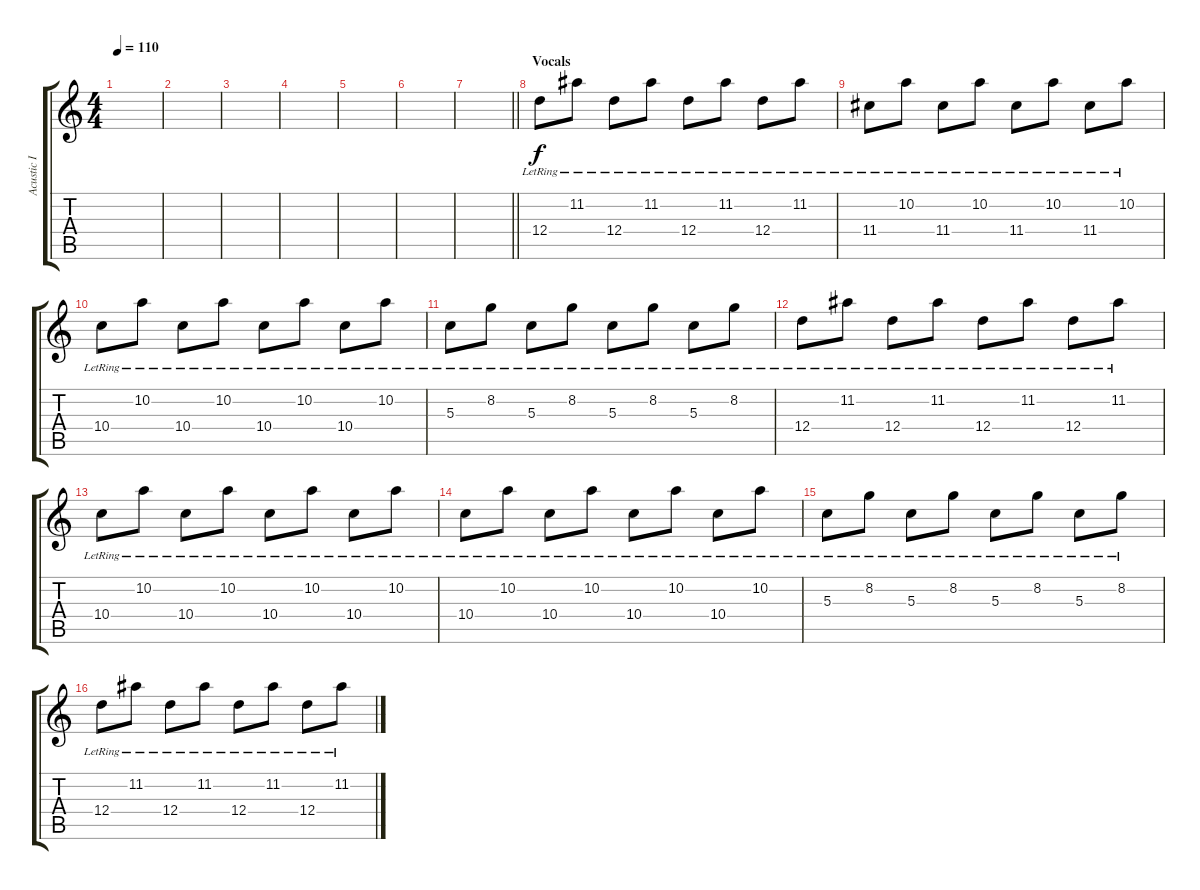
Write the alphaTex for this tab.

\track ("Acustic I" "Acustic I") {instrument acousticguitarsteel}
\staff {score tabs}
\tuning (E4 B3 G3 D3 A2 E2) {hide}
\ts (4 4)
\tempo 110
\clef g2
\ks c
|
|
|
|
|
|
\barLineRight lightlight
|
\section ("" "Vocals")
12.4{lr}.8 11.2{lr}.8 12.4{lr}.8 11.2{lr}.8 12.4{lr}.8 11.2{lr}.8 12.4{lr}.8 11.2{lr}.8 |
11.4{lr}.8 10.2{lr}.8 11.4{lr}.8 10.2{lr}.8 11.4{lr}.8 10.2{lr}.8 11.4{lr}.8 10.2{lr}.8 |
10.4{lr}.8 10.2{lr}.8 10.4{lr}.8 10.2{lr}.8 10.4{lr}.8 10.2{lr}.8 10.4{lr}.8 10.2{lr}.8 |
5.3{lr}.8 8.2{lr}.8 5.3{lr}.8 8.2{lr}.8 5.3{lr}.8 8.2{lr}.8 5.3{lr}.8 8.2{lr}.8 |
12.4{lr}.8 11.2{lr}.8 12.4{lr}.8 11.2{lr}.8 12.4{lr}.8 11.2{lr}.8 12.4{lr}.8 11.2{lr}.8 |
10.4{lr}.8 10.2{lr}.8 10.4{lr}.8 10.2{lr}.8 10.4{lr}.8 10.2{lr}.8 10.4{lr}.8 10.2{lr}.8 |
10.4{lr}.8 10.2{lr}.8 10.4{lr}.8 10.2{lr}.8 10.4{lr}.8 10.2{lr}.8 10.4{lr}.8 10.2{lr}.8 |
5.3{lr}.8 8.2{lr}.8 5.3{lr}.8 8.2{lr}.8 5.3{lr}.8 8.2{lr}.8 5.3{lr}.8 8.2{lr}.8 |
12.4{lr}.8 11.2{lr}.8 12.4{lr}.8 11.2{lr}.8 12.4{lr}.8 11.2{lr}.8 12.4{lr}.8 11.2{lr}.8
